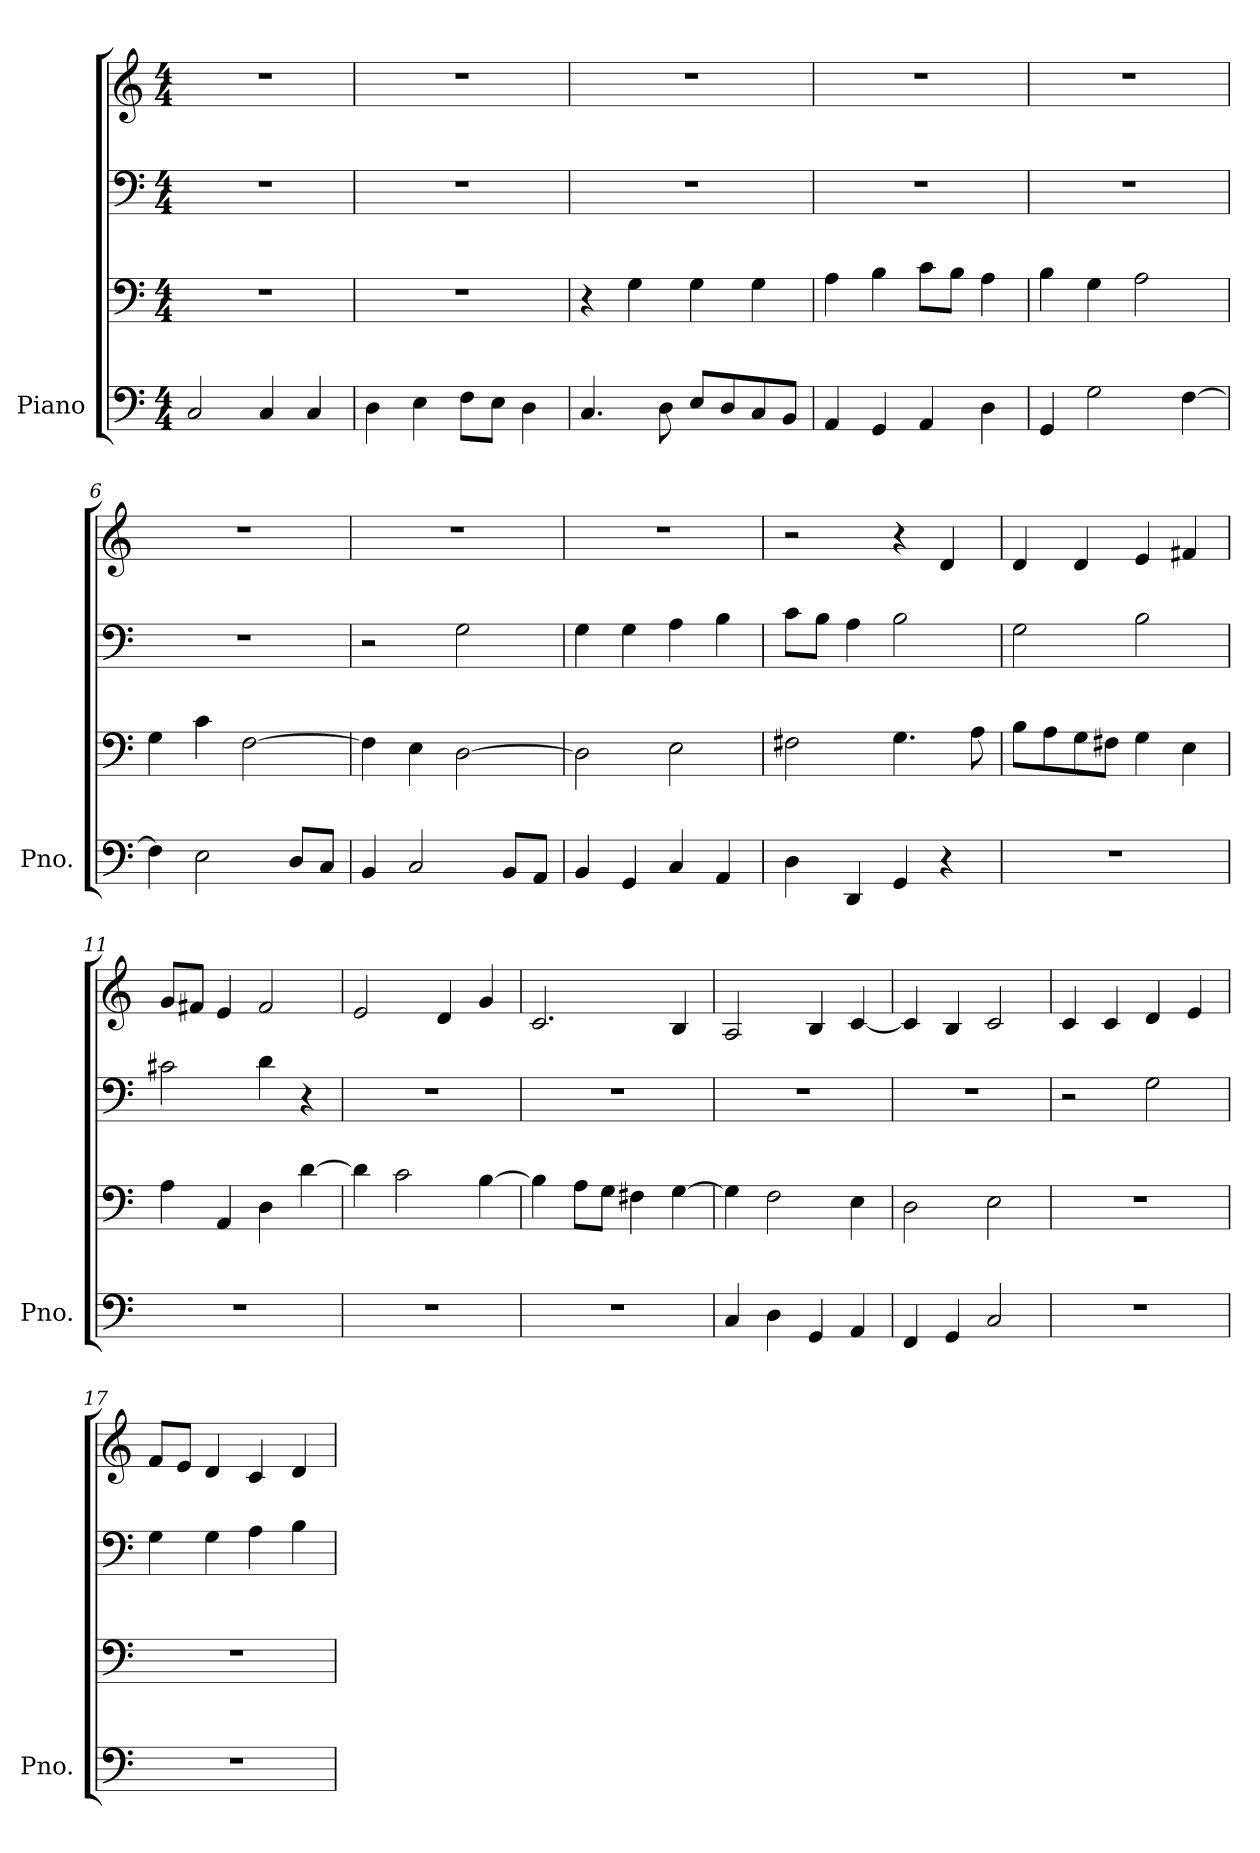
**kern	**kern	**kern	**kern
*part1	*part1	*part1	*part1
*staff4	*staff3	*staff2	*staff1
*I"Piano	*	*	*
*I'Pno.	*	*	*
*clefF4	*clefF4	*clefF4	*clefG2
*k[]	*k[]	*k[]	*k[]
*M4/4	*M4/4	*M4/4	*M4/4
=1	=1	=1	=1
2C/	1r	1r	1r
4C/	.	.	.
4C/	.	.	.
=2	=2	=2	=2
4D\	1r	1r	1r
4E\	.	.	.
8F\L	.	.	.
8E\J	.	.	.
4D\	.	.	.
=3	=3	=3	=3
4.C/	4r	1r	1r
.	4G\	.	.
8D\	.	.	.
8E/L	4G\	.	.
8D/	.	.	.
8C/	4G\	.	.
8BB/J	.	.	.
=4	=4	=4	=4
4AA/	4A\	1r	1r
4GG/	4B\	.	.
4AA/	8c\L	.	.
.	8B\J	.	.
4D\	4A\	.	.
=5	=5	=5	=5
4GG/	4B\	1r	1r
2G\	4G\	.	.
.	2A\	.	.
[4F\	.	.	.
=6	=6	=6	=6
4F\]	4G\	1r	1r
2E\	4c\	.	.
.	[2F\	.	.
8D/L	.	.	.
8C/J	.	.	.
=7	=7	=7	=7
4BB/	4F\]	2r	1r
2C/	4E\	.	.
.	[2D\	2G\	.
8BB/L	.	.	.
8AA/J	.	.	.
=8	=8	=8	=8
4BB/	2D\]	4G\	1r
4GG/	.	4G\	.
4C/	2E\	4A\	.
4AA/	.	4B\	.
=9	=9	=9	=9
4D\	2F#X\	8c\L	2r
.	.	8B\J	.
4DD/	.	4A\	.
4GG/	4.G\	2B\	4r
4r	.	.	4d/
.	8A\	.	.
=10	=10	=10	=10
1r	8B\L	2G\	4d/
.	8A\	.	.
.	8G\	.	4d/
.	8F#X\J	.	.
.	4G\	2B\	4e/
.	4E\	.	4f#X/
=11	=11	=11	=11
1r	4A\	2c#X\	8g/L
.	.	.	8f#X/J
.	4AA/	.	4e/
.	4D\	4d\	2f#/
.	[4d\	4r	.
=12	=12	=12	=12
1r	4d\]	1r	2e/
.	2c\	.	.
.	.	.	4d/
.	[4B\	.	4g/
=13	=13	=13	=13
1r	4B\]	1r	2.c/
.	8A\L	.	.
.	8G\J	.	.
.	4F#X\	.	.
.	[4G\	.	4B/
=14	=14	=14	=14
4C/	4G\]	1r	2A/
4D\	2F\	.	.
4GG/	.	.	4B/
4AA/	4E\	.	[4c/
=15	=15	=15	=15
4FF/	2D\	1r	4c/]
4GG/	.	.	4B/
2C/	2E\	.	2c/
=16	=16	=16	=16
1r	1r	2r	4c/
.	.	.	4c/
.	.	2G\	4d/
.	.	.	4e/
=17	=17	=17	=17
1r	1r	4G\	8f/L
.	.	.	8e/J
.	.	4G\	4d/
.	.	4A\	4c/
.	.	4B\	4d/
=	=	=	=
*-	*-	*-	*-
